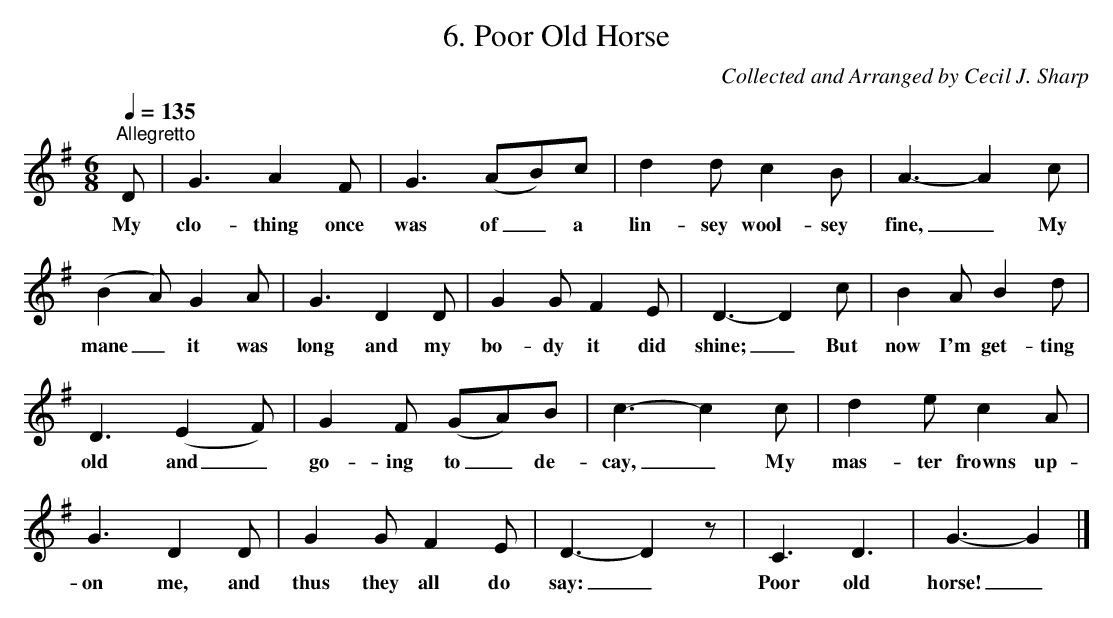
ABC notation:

X:1
T:6. Poor Old Horse
C:Collected and Arranged by Cecil J. Sharp
L:1/8
Q:1/4=135
M:6/8
K:G
"^Allegretto" D | G3 A2 F | G3 (AB)c | d2 d c2 B | A3- A2 c |$ (B2 A) G2 A | G3 D2 D | G2 G F2 E |
w: My|clo- thing once|was of _ a|lin- sey wool- sey|fine, _ My|mane _ it was|long and my|bo- dy it did|
D3- D2 c | B2 A B2 d |$ D3 (E2 F) | G2 F (GA)B | c3- c2 c | d2 e c2 A |$ G3 D2 D | G2 G F2 E |
w: shine; _ But|now I'm get- ting|old and _|go- ing to _ de-|cay, _ My|mas- ter frowns up-|on me, and|thus they all do|
D3- D2 z | C3 D3 | G3- G2 |]
w: say: _|Poor old|horse! _|
